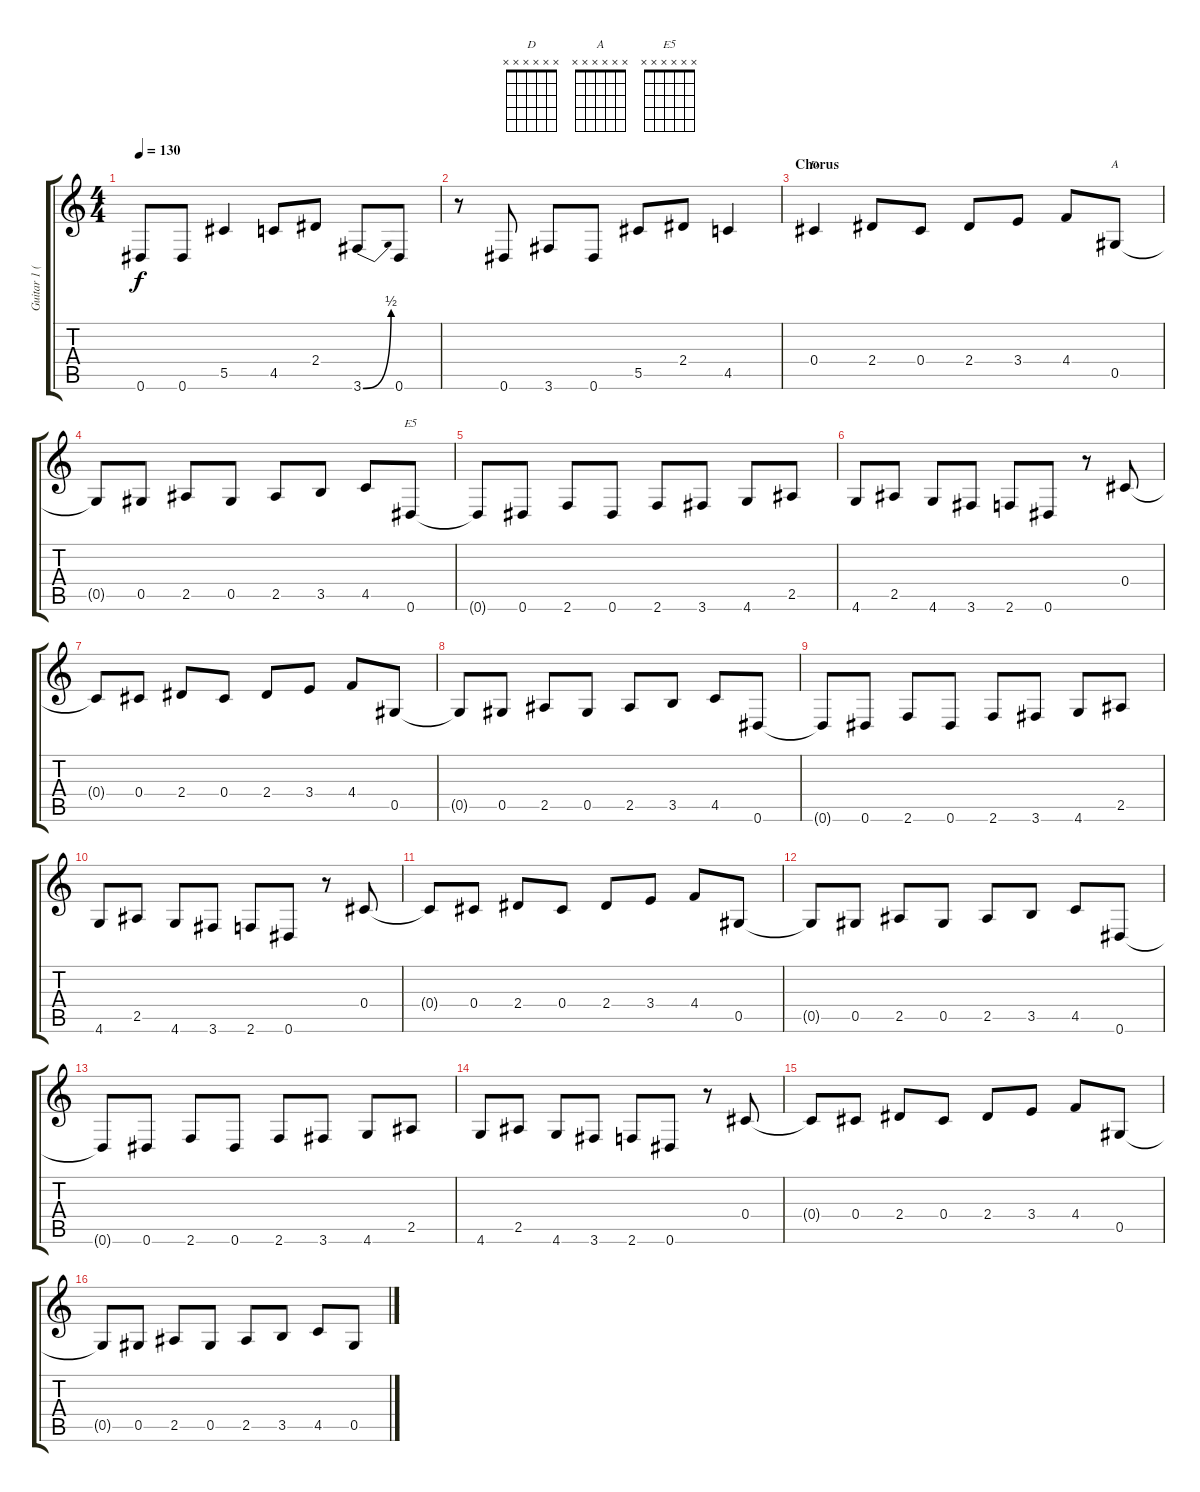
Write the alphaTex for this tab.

\track ("Guitar 1 (Slash)" "Guitar 1 (") {instrument distortionguitar}
\staff {score tabs}
\tuning (Eb4 Bb3 Gb3 Db3 Ab2 Eb2) {hide}
\chord ("D" x x x x x x) {firstfret 0}
\chord ("A" x x x x x x) {firstfret 0}
\chord ("E5" x x x x x x) {firstfret 0}
\ts (4 4)
\tempo 130
\clef g2
\ks c
0.6.8{dy f} 0.6.8 5.5.4 4.5.8 2.4.8 3.6{be (bend 0 0 60 2)}.8 0.6.8 |
r.8 0.6.8 3.6.8 0.6.8 5.5.8 2.4.8 4.5.4 |
\section ("" "Chorus")
0.4.4{ch "D"} 2.4.8 0.4.8 2.4.8 3.4.8 4.4.8 0.5.8{ch "A"} |
0.5{t}.8 0.5.8 2.5.8 0.5.8 2.5.8 3.5.8 4.5.8 0.6.8{ch "E5"} |
0.6{t}.8 0.6.8 2.6.8 0.6.8 2.6.8 3.6.8 4.6.8 2.5.8 |
4.6.8 2.5.8 4.6.8 3.6.8 2.6.8 0.6.8 r.8 0.4.8 |
0.4{t}.8 0.4.8 2.4.8 0.4.8 2.4.8 3.4.8 4.4.8 0.5.8 |
0.5{t}.8 0.5.8 2.5.8 0.5.8 2.5.8 3.5.8 4.5.8 0.6.8 |
0.6{t}.8 0.6.8 2.6.8 0.6.8 2.6.8 3.6.8 4.6.8 2.5.8 |
4.6.8 2.5.8 4.6.8 3.6.8 2.6.8 0.6.8 r.8 0.4.8 |
0.4{t}.8 0.4.8 2.4.8 0.4.8 2.4.8 3.4.8 4.4.8 0.5.8 |
0.5{t}.8 0.5.8 2.5.8 0.5.8 2.5.8 3.5.8 4.5.8 0.6.8 |
0.6{t}.8 0.6.8 2.6.8 0.6.8 2.6.8 3.6.8 4.6.8 2.5.8 |
4.6.8 2.5.8 4.6.8 3.6.8 2.6.8 0.6.8 r.8 0.4.8 |
0.4{t}.8 0.4.8 2.4.8 0.4.8 2.4.8 3.4.8 4.4.8 0.5.8 |
0.5{t}.8 0.5.8 2.5.8 0.5.8 2.5.8 3.5.8 4.5.8 0.5.8
